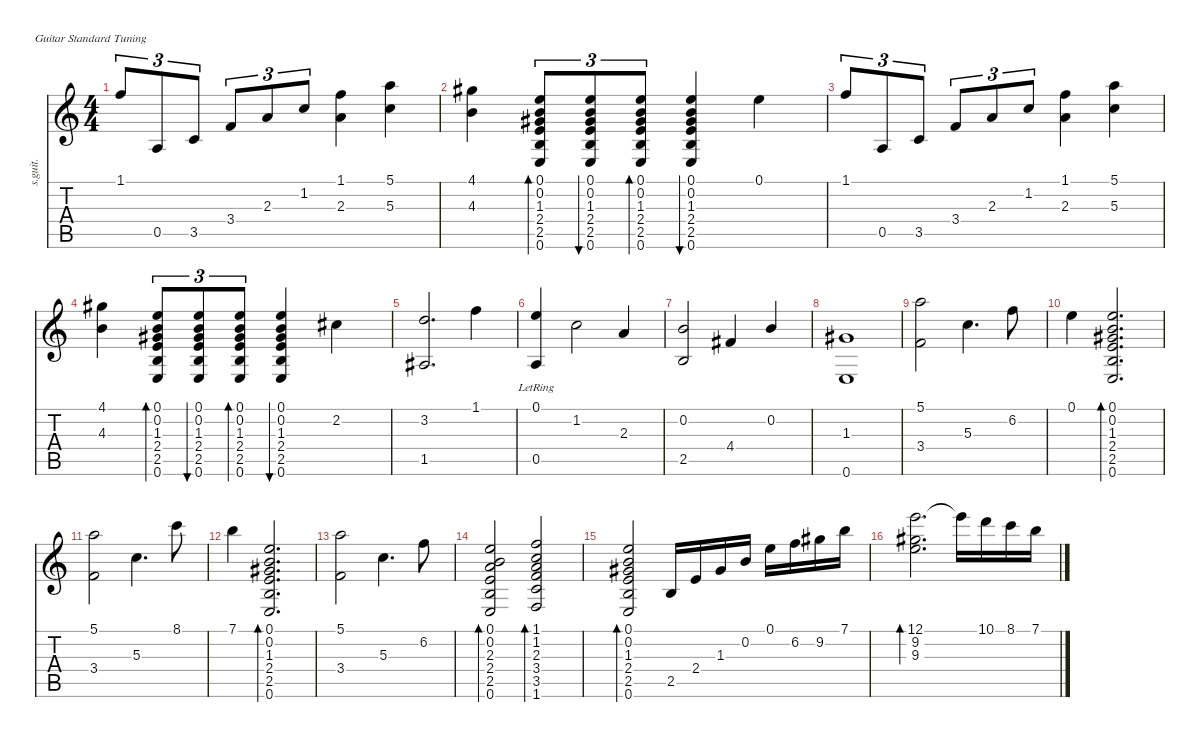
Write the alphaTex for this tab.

\defaultSystemsLayout 4
\hideDynamics
\bracketExtendMode nobrackets
\track ("" "s.guit.") {instrument acousticguitarsteel}
\staff {score tabs}
\tuning (E4 B3 G3 D3 A2 E2)
\ts (4 4)
\tempo (110 hide)
\clef g2
\ks c
1.1.8{tu (3 2) dy mf beam Up} 0.5.8{tu (3 2) beam Up} 3.5.8{tu (3 2) beam Up} 3.4.8{tu (3 2) beam Up} 2.3.8{tu (3 2) beam Up} 1.2.8{tu (3 2) beam Up} (1.1 2.3).4{beam Down} (5.1 5.3).4{beam Down} |
(4.1{acc #} 4.3).4{beam Down} (0.1 0.2 1.3{acc #} 2.4 2.5 0.6).8{tu (3 2) bd 30 beam Up} (0.1 0.2 1.3{acc #} 2.4 2.5 0.6).8{tu (3 2) bu 30 beam Up} (0.1 0.2 1.3{acc #} 2.4 2.5 0.6).8{tu (3 2) bd 30 beam Up} (0.1 0.2 1.3{acc #} 2.4 2.5 0.6).4{bu 30 beam Up} 0.1.4{beam Down} |
1.1.8{tu (3 2) beam Up} 0.5.8{tu (3 2) beam Up} 3.5.8{tu (3 2) beam Up} 3.4.8{tu (3 2) beam Up} 2.3.8{tu (3 2) beam Up} 1.2.8{tu (3 2) beam Up} (1.1 2.3).4{beam Down} (5.1 5.3).4{beam Down} |
(4.1{acc #} 4.3).4{beam Down} (0.1 0.2 1.3{acc #} 2.4 2.5 0.6).8{tu (3 2) bd 30 beam Up} (0.1 0.2 1.3{acc #} 2.4 2.5 0.6).8{tu (3 2) bu 30 beam Up} (0.1 0.2 1.3{acc #} 2.4 2.5 0.6).8{tu (3 2) bd 30 beam Up} (0.1 0.2 1.3{acc #} 2.4 2.5 0.6).4{bu 30 beam Up} 2.2{acc #}.4{beam Down} |
\tempo (110 hide)
(3.2 1.5{acc #}).2{d beam Up} 1.1.4{beam Down} |
(0.1{lr} 0.5{lr}).4{beam Up} 1.2.2{beam Down} 2.3.4{beam Up} |
(0.2 2.5).2{beam Up} 4.4{acc #}.4{beam Up} 0.2.4{beam Up} |
(1.3{acc #} 0.6).1{beam Up} |
\tempo (62 hide)
(5.1 3.4).2{beam Down} 5.3.4{d beam Down} 6.2.8{beam Down} |
\tempo (60 hide)
0.1.4{beam Down} (0.1 0.2 1.3{acc #} 2.4 2.5 0.6).2{d bd 30 beam Up} |
(5.1 3.4).2{beam Down} 5.3.4{d beam Down} 8.1.8{beam Down} |
7.1.4{beam Down} (0.1 0.2 1.3{acc #} 2.4 2.5 0.6).2{d bd 30 beam Up} |
(5.1 3.4).2{beam Down} 5.3.4{d beam Down} 6.2.8{beam Down} |
(0.1 0.2 2.3 2.4 2.5 0.6).2{bd 30 beam Up} (1.1 1.2 2.3 3.4 3.5 1.6).2{bd 30 beam Up} |
\tempo (60 hide)
(0.1 0.2 1.3{acc #} 2.4 2.5 0.6).2{bd 30 beam Up} 2.5.16{beam Up} 2.4.16{beam Up} 1.3{acc #}.16{beam Up} 0.2.16{beam Up} 0.1.16{beam Down} 6.2.16{beam Down} 9.2{acc #}.16{beam Down} 7.1.16{beam Down} |
\tempo (46 hide)
(12.1 9.2{acc #} 9.3).2{d bd 30 beam Down} 12.1{t}.16{beam Down} 10.1.16{beam Down} 8.1.16{beam Down} 7.1.16{beam Down}
